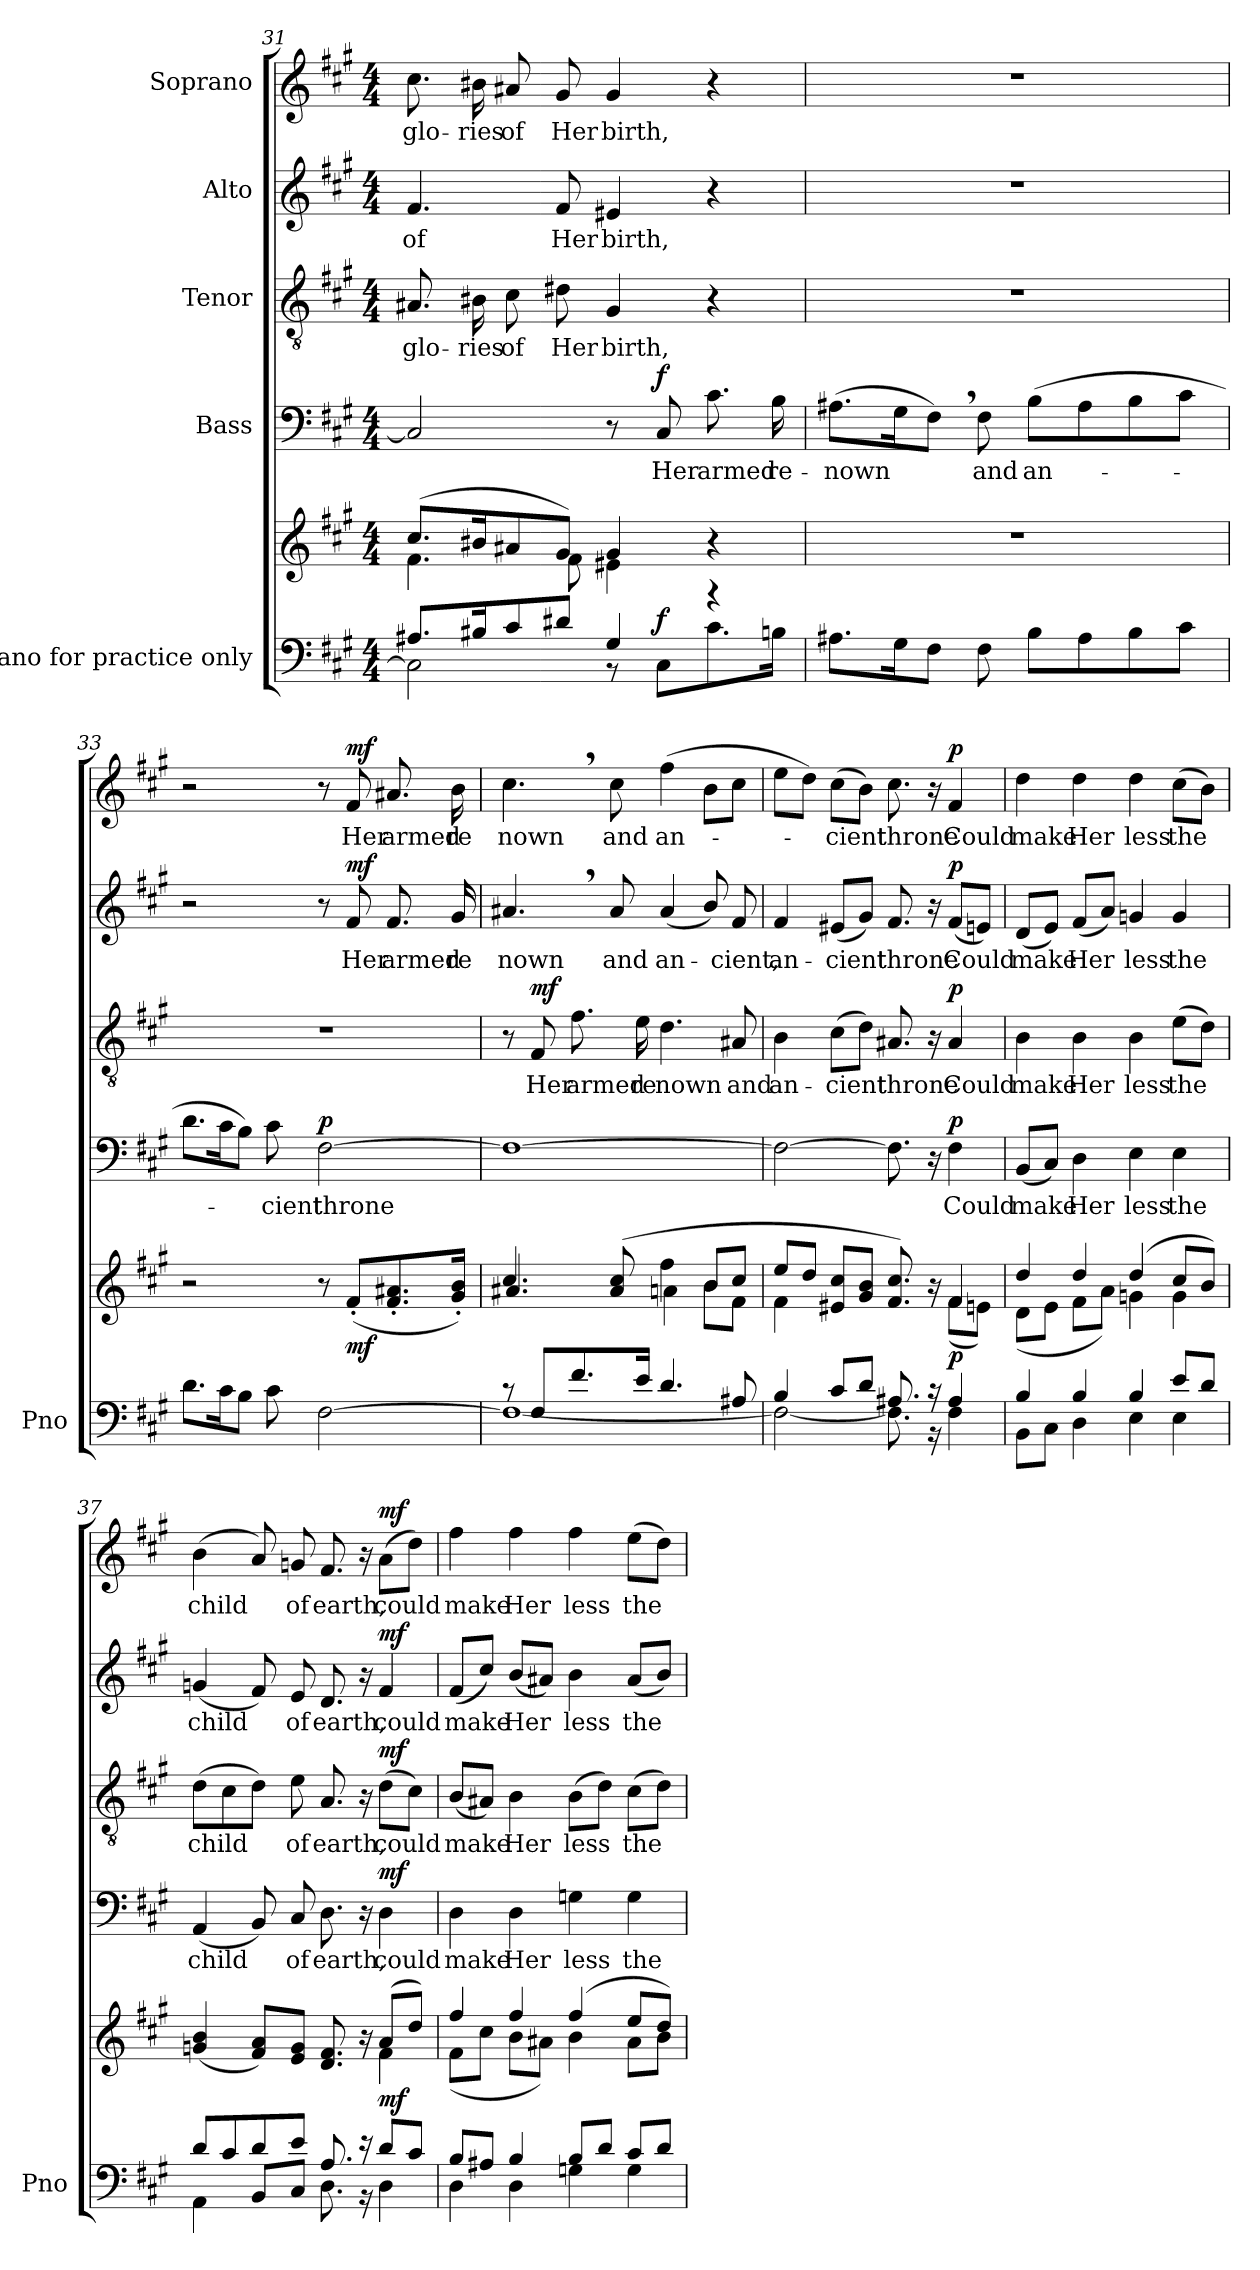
**kern	**kern	**dynam	**kern	**text	**dynam	**kern	**text	**dynam	**kern	**text	**dynam	**kern	**text	**dynam
*part5	*part5	*part5	*part4	*part4	*part4	*part3	*part3	*part3	*part2	*part2	*part2	*part1	*part1	*part1
*staff6	*staff5	*staff5/6	*staff4	*staff4	*staff4	*staff3	*staff3	*staff3	*staff2	*staff2	*staff2	*staff1	*staff1	*staff1
*I"Piano for practice only	*	*	*I"Bass	*	*	*I"Tenor	*	*	*I"Alto	*	*	*I"Soprano	*	*
*I'Pno	*	*	*	*	*	*	*	*	*	*	*	*	*	*
*clefF4	*clefG2	*	*clefF4	*	*	*clefGv2	*	*	*clefG2	*	*	*clefG2	*	*
*k[f#c#g#]	*k[f#c#g#]	*	*k[f#c#g#]	*	*	*k[f#c#g#]	*	*	*k[f#c#g#]	*	*	*k[f#c#g#]	*	*
*M4/4	*M4/4	*	*M4/4	*	*	*M4/4	*	*	*M4/4	*	*	*M4/4	*	*
=31	=31	=31	=31	=31	=31	=31	=31	=31	=31	=31	=31	=31	=31	=31
*^	*^	*	*	*	*	*	*	*	*	*	*	*	*	*
8.A#X/L	2C#\]	(8.cc#/L	4.f#\	.	2C#/]	.	.	8.A#X/	glo-	.	4.f#/	of	.	8.cc#\	glo-	.
16B#X/K	.	16b#X/K	.	.	.	.	.	16B#X\	-ries	.	.	.	.	16b#X\	-ries	.
8c#/	.	8a#X/	.	.	.	.	.	8c#\	of	.	.	.	.	8a#X/	of	.
8d#X/J	.	8g#/J)	8f#\	.	.	.	.	8d#X\	Her	.	8f#/	Her	.	8g#/	Her	.
4G#/	8r	4g#/	4e#X\	.	8r	.	.	4G#/	birth,	.	4e#X/	birth,	.	4g#/	birth,	.
!	!	!	!	!LO:DY:a=2	!	!	!LO:DY:a	!	!	!	!	!	!	!	!	!
.	8C#\L	.	.	f	8C#/	Her	f	.	.	.	.	.	.	.	.	.
4r	8.c#\	4r	4ryy	.	8.c#\	armed	.	4r	.	.	4r	.	.	4r	.	.
.	16Bn\Jk	.	.	.	16B\	re-	.	.	.	.	.	.	.	.	.	.
*v	*v	*	*	*	*	*	*	*	*	*	*	*	*	*	*	*
*	*v	*v	*	*	*	*	*	*	*	*	*	*	*	*	*
=32	=32	=32	=32	=32	=32	=32	=32	=32	=32	=32	=32	=32	=32	=32
8.A#X\L	1r	.	(8.A#X\L	-nown	.	1r	.	.	1r	.	.	1r	.	.
16G#\K	.	.	16G#\K	.	.	.	.	.	.	.	.	.	.	.
8F#\J	.	.	8F#,\J)	.	.	.	.	.	.	.	.	.	.	.
8F#\	.	.	8F#\	and	.	.	.	.	.	.	.	.	.	.
8B\L	.	.	(8B\L	an-	.	.	.	.	.	.	.	.	.	.
8A#\	.	.	8A#\	.	.	.	.	.	.	.	.	.	.	.
8B\	.	.	8B\	.	.	.	.	.	.	.	.	.	.	.
8c#\J	.	.	8c#\J	.	.	.	.	.	.	.	.	.	.	.
=33	=33	=33	=33	=33	=33	=33	=33	=33	=33	=33	=33	=33	=33	=33
*^	*	*	*	*	*	*	*	*	*	*	*	*	*	*
8.d\L	2ryy	2r	.	8.d\L	.	.	1r	.	.	2r	.	.	2r	.	.
16c#\K	.	.	.	16c#\K	.	.	.	.	.	.	.	.	.	.	.
8B\J	.	.	.	8B\J)	.	.	.	.	.	.	.	.	.	.	.
8c#\	.	.	.	8c#\	-cient	.	.	.	.	.	.	.	.	.	.
!	!	!	!	!	!	!LO:DY:a	!	!	!	!	!	!	!	!	!
2ryy	[2F#\	8r	.	[2F#\	throne	p	.	.	.	8r	.	.	8r	.	.
!	!	!	!LO:DY:b	!	!	!	!	!	!	!	!	!LO:DY:a	!	!	!LO:DY:a
.	.	(8f#'/L	mf	.	.	.	.	.	.	8f#/	Her	mf	8f#/	Her	mf
.	.	8.f#/' 8.a#X/'	.	.	.	.	.	.	.	8.f#/	armed	.	8.a#X/	armed	.
.	.	16g#/' 16b/'Jk)	.	.	.	.	.	.	.	16g#/	re	.	16b\	re	.
=34	=34	=34	=34	=34	=34	=34	=34	=34	=34	=34	=34	=34	=34	=34	=34
*	*	*^	*	*	*	*	*	*	*	*	*	*	*	*	*
*	*	*	*^	*	*	*	*	*	*	*	*	*	*	*	*	*
8r	1F#_	4.cc#/	2.ryy	4.a#X/	.	1F#_	.	.	8r	.	.	4.a#X,/	- nown	.	4.cc#,\	- nown	.
!	!	!	!	!	!	!	!	!	!	!	!LO:DY:a	!	!	!	!	!	!
8F#/L	.	.	.	.	.	.	.	.	8F#/	Her	mf	.	.	.	.	.	.
8.f#/	.	.	.	.	.	.	.	.	8.f#\	armed	.	.	.	.	.	.	.
.	.	(8a#/ 8cc#/	.	8ryy	.	.	.	.	.	.	.	8a#/	and	.	8cc#\	and	.
16e/Jk	.	.	.	.	.	.	.	.	16e\	re	.	.	.	.	.	.	.
4.d/	.	4ff#\	.	4an\	.	.	.	.	4.d\	- nown	.	(4a#/	an-	.	(4ff#\	an-	.
.	.	8b/L	8b\L	4ryy	.	.	.	.	.	.	.	8b/)	.	.	8b\L	.	.
8A#X/	.	8cc#/J	8f#\J	.	.	.	.	.	8A#X/	and	.	8f#/	-cient,	.	8cc#\J	.	.
*	*	*	*v	*v	*	*	*	*	*	*	*	*	*	*	*	*	*
=35	=35	=35	=35	=35	=35	=35	=35	=35	=35	=35	=35	=35	=35	=35	=35	=35
4B/	2F#\_	8ee/L	4f#\	.	2F#\_	.	.	4B\	an-	.	4f#/	an-	.	8ee\L	.	.
.	.	8dd/J	.	.	.	.	.	.	.	.	.	.	.	8dd\J)	.	.
8c#/L	.	8e#X/ 8cc#/L	2ryy	.	.	.	.	(8c#\L	-cient	.	(8e#X/L	-cient	.	(8cc#\L	-cient	.
8d/J	.	8g#/ 8b/J	.	.	.	.	.	8d\J)	.	.	8g#/J)	.	.	8b\J)	.	.
8.A#X/	8.F#\]	8.f#/ 8.cc#/)	.	.	8.F#\]	.	.	8.A#X/	throne	.	8.f#/	throne	.	8.cc#\	throne	.
16r	16r	16r	.	.	16r	.	.	16r	.	.	16r	.	.	16r	.	.
!	!	!	!	!LO:DY:b	!	!	!LO:DY:a	!	!	!LO:DY:a	!	!	!LO:DY:a	!	!	!LO:DY:a
4A#/	4F#\	4f#/	(8f#\L	p	4F#\	Could	p	4A#/	Could	p	(8f#/L	Could	p	4f#/	Could	p
.	.	.	8en\J)	.	.	.	.	.	.	.	8en/J)	.	.	.	.	.
=36	=36	=36	=36	=36	=36	=36	=36	=36	=36	=36	=36	=36	=36	=36	=36	=36
4B/	8BB\L	4dd/	(8d\L	.	(8BB/L	make	.	4B\	make	.	(8d/L	make	.	4dd\	make	.
.	8C#\J	.	8e\J	.	8C#/J)	.	.	.	.	.	8e/J)	.	.	.	.	.
4B/	4D\	4dd/	8f#\L	.	4D\	Her	.	4B\	Her	.	(8f#/L	Her	.	4dd\	Her	.
.	.	.	8a\J)	.	.	.	.	.	.	.	8a/J)	.	.	.	.	.
4B/	4E\	(4dd/	4gn\	.	4E\	less	.	4B\	less	.	4gn/	less	.	4dd\	less	.
8e/L	4E\	8cc#/L	4g\	.	4E\	the	.	(8e\L	the	.	4g/	the	.	(8cc#\L	the	.
8d/J	.	8b/J)	.	.	.	.	.	8d\J)	.	.	.	.	.	8b\J)	.	.
=37	=37	=37	=37	=37	=37	=37	=37	=37	=37	=37	=37	=37	=37	=37	=37	=37
8d/L	4AA\	(>4gn/ 4b/	2.ryy	.	(4AA/	child	.	(8d\L	child	.	(4gn/	child	.	(4b\	child	.
8c#/	.	.	.	.	.	.	.	8c#\	.	.	.	.	.	.	.	.
8d/	8BB/L	8f#/ 8a/L)	.	.	8BB/)	.	.	8d\J)	.	.	8f#/)	.	.	8a/)	.	.
8e/J	8C#/J	8e/ 8g/J	.	.	8C#/	of	.	8e\	of	.	8e/	of	.	8gn/	of	.
8.A/	8.D\	8.d/ 8.f#/	.	.	8.D\	earth,	.	8.A/	earth,	.	8.d/	earth,	.	8.f#/	earth,	.
16r	16r	16r	.	.	16r	.	.	16r	.	.	16r	.	.	16r	.	.
!	!	!	!	!LO:DY:a=2	!	!	!LO:DY:a	!	!	!LO:DY:a	!	!	!LO:DY:a	!	!	!LO:DY:a
8d/L	4D\	(8a/L	4f#\	mf	4D\	could	mf	(8d\L	could	mf	4f#/	could	mf	(8a\L	could	mf
8c#/J	.	8dd/J)	.	.	.	.	.	8c#\J)	.	.	.	.	.	8dd\J)	.	.
=38	=38	=38	=38	=38	=38	=38	=38	=38	=38	=38	=38	=38	=38	=38	=38	=38
8B/L	4D\	4ff#/	(8f#\L	.	4D\	make	.	(8B/L	make	.	(8f#/L	make	.	4ff#\	make	.
8A#X/J	.	.	8cc#\J	.	.	.	.	8A#X/J)	.	.	8cc#/J)	.	.	.	.	.
4B/	4D\	4ff#/	8b\L	.	4D\	Her	.	4B\	Her	.	(8b/L	Her	.	4ff#\	Her	.
.	.	.	8a#X\J)	.	.	.	.	.	.	.	8a#X/J)	.	.	.	.	.
8B/L	4Gn\	(4ff#/	4b\	.	4Gn\	less	.	(8B\L	less	.	4b\	less	.	4ff#\	less	.
8d/J	.	.	.	.	.	.	.	8d\J)	.	.	.	.	.	.	.	.
8c#/L	4G\	8ee/L	8a#\L	.	4G\	the	.	(8c#\L	the	.	(8a#/L	the	.	(8ee\L	the	.
8d/J	.	8dd/J)	8b\J	.	.	.	.	8d\J)	.	.	8b/J)	.	.	8dd\J)	.	.
*v	*v	*	*	*	*	*	*	*	*	*	*	*	*	*	*	*
*	*v	*v	*	*	*	*	*	*	*	*	*	*	*	*	*
=	=	=	=	=	=	=	=	=	=	=	=	=	=	=
*-	*-	*-	*-	*-	*-	*-	*-	*-	*-	*-	*-	*-	*-	*-
